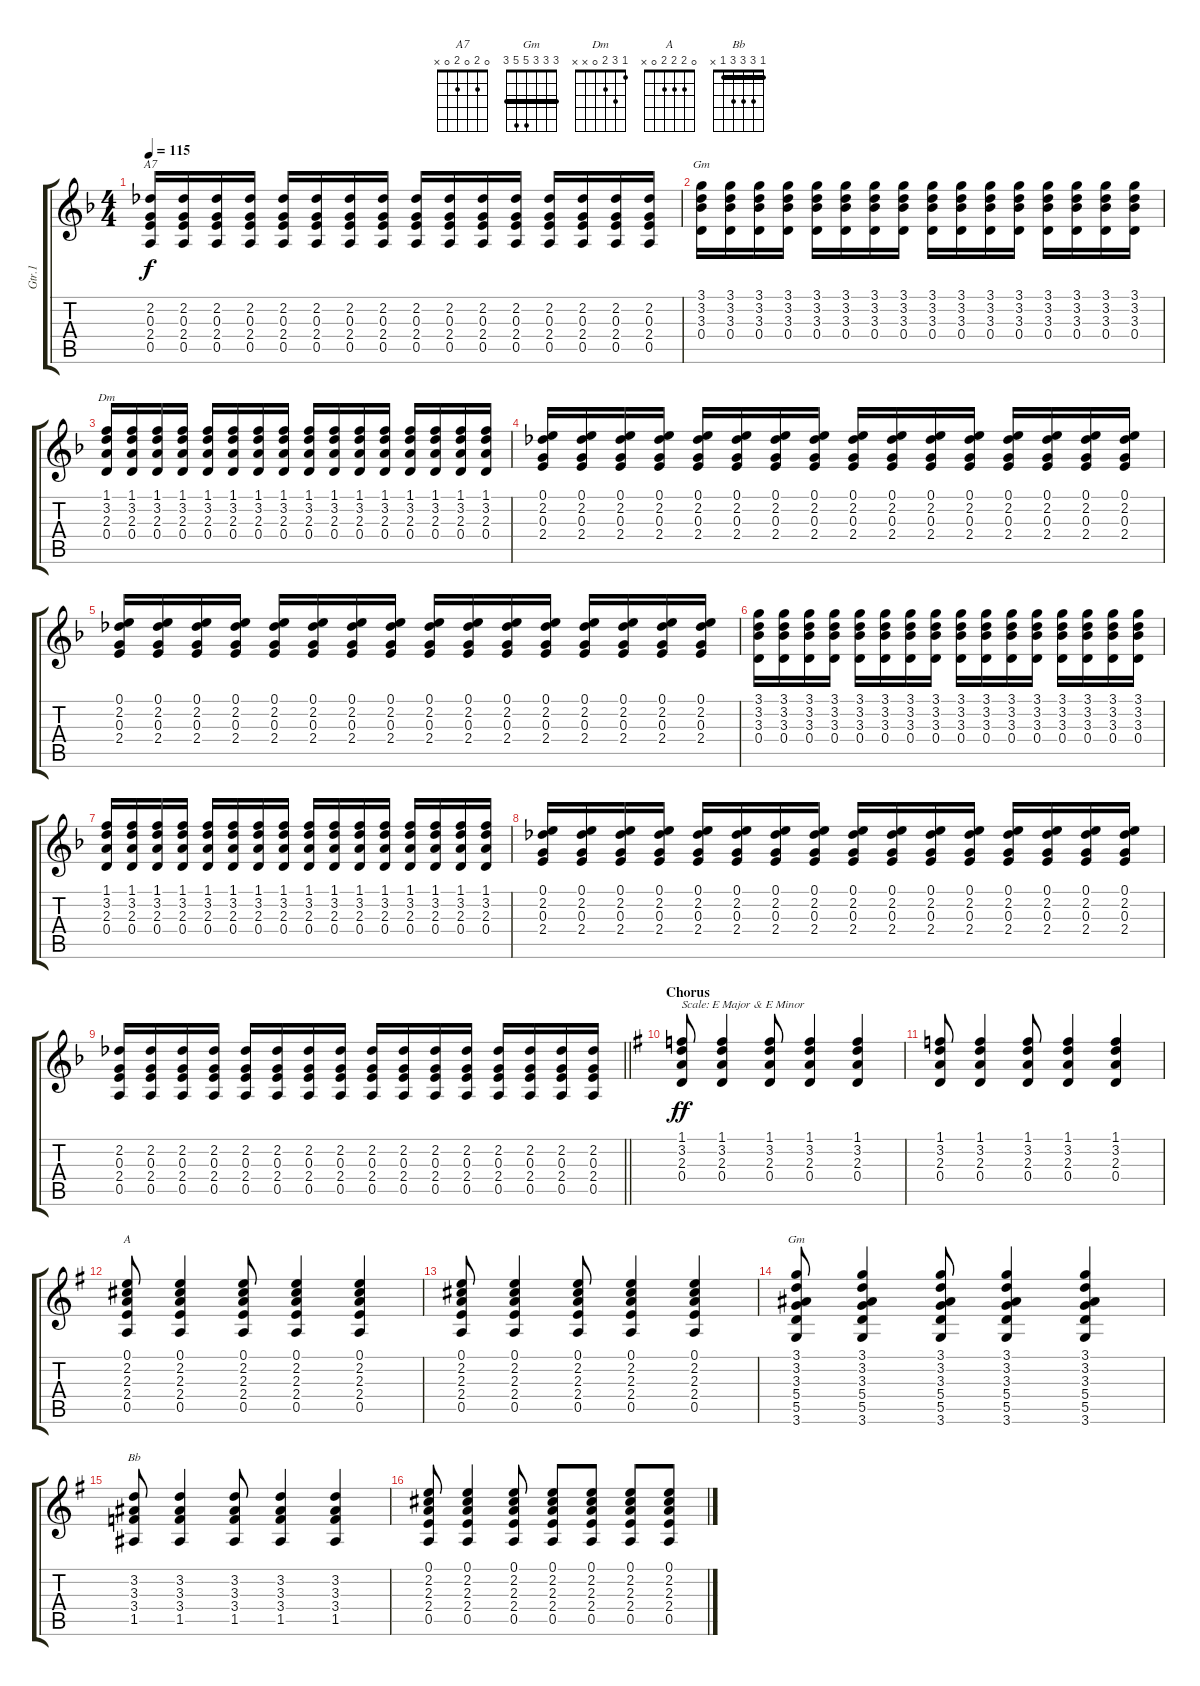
\track ("Gtr.1" "Gtr.1") {instrument electricguitarclean}
\staff {score tabs}
\tuning (E4 B3 G3 D3 A2 E2) {hide}
\chord ("A7" 0 2 0 2 0 x)
\chord ("Gm" 3 3 3 0 x 3) {barre 3}
\chord ("Dm" 1 3 2 0 x x)
\chord ("A" 0 2 2 2 0 x)
\chord ("Gm" 3 3 3 5 5 3) {barre 3}
\chord ("Bb" 1 3 3 3 1 x) {barre 1}
\ts (4 4)
\tempo 115
\clef g2
\ks dminor
(2.2 0.3 2.4 0.5).16{ch "A7" dy f} (2.2 0.3 2.4 0.5).16 (2.2 0.3 2.4 0.5).16 (2.2 0.3 2.4 0.5).16 (2.2 0.3 2.4 0.5).16 (2.2 0.3 2.4 0.5).16 (2.2 0.3 2.4 0.5).16 (2.2 0.3 2.4 0.5).16 (2.2 0.3 2.4 0.5).16 (2.2 0.3 2.4 0.5).16 (2.2 0.3 2.4 0.5).16 (2.2 0.3 2.4 0.5).16 (2.2 0.3 2.4 0.5).16 (2.2 0.3 2.4 0.5).16 (2.2 0.3 2.4 0.5).16 (2.2 0.3 2.4 0.5).16 |
(3.1 3.2 3.3 0.4).16{ch "Gm"} (3.1 3.2 3.3 0.4).16 (3.1 3.2 3.3 0.4).16 (3.1 3.2 3.3 0.4).16 (3.1 3.2 3.3 0.4).16 (3.1 3.2 3.3 0.4).16 (3.1 3.2 3.3 0.4).16 (3.1 3.2 3.3 0.4).16 (3.1 3.2 3.3 0.4).16 (3.1 3.2 3.3 0.4).16 (3.1 3.2 3.3 0.4).16 (3.1 3.2 3.3 0.4).16 (3.1 3.2 3.3 0.4).16 (3.1 3.2 3.3 0.4).16 (3.1 3.2 3.3 0.4).16 (3.1 3.2 3.3 0.4).16 |
(1.1 3.2 2.3 0.4).16{ch "Dm"} (1.1 3.2 2.3 0.4).16 (1.1 3.2 2.3 0.4).16 (1.1 3.2 2.3 0.4).16 (1.1 3.2 2.3 0.4).16 (1.1 3.2 2.3 0.4).16 (1.1 3.2 2.3 0.4).16 (1.1 3.2 2.3 0.4).16 (1.1 3.2 2.3 0.4).16 (1.1 3.2 2.3 0.4).16 (1.1 3.2 2.3 0.4).16 (1.1 3.2 2.3 0.4).16 (1.1 3.2 2.3 0.4).16 (1.1 3.2 2.3 0.4).16 (1.1 3.2 2.3 0.4).16 (1.1 3.2 2.3 0.4).16 |
(0.1 2.2 0.3 2.4).16 (0.1 2.2 0.3 2.4).16 (0.1 2.2 0.3 2.4).16 (0.1 2.2 0.3 2.4).16 (0.1 2.2 0.3 2.4).16 (0.1 2.2 0.3 2.4).16 (0.1 2.2 0.3 2.4).16 (0.1 2.2 0.3 2.4).16 (0.1 2.2 0.3 2.4).16 (0.1 2.2 0.3 2.4).16 (0.1 2.2 0.3 2.4).16 (0.1 2.2 0.3 2.4).16 (0.1 2.2 0.3 2.4).16 (0.1 2.2 0.3 2.4).16 (0.1 2.2 0.3 2.4).16 (0.1 2.2 0.3 2.4).16 |
(0.1 2.2 0.3 2.4).16 (0.1 2.2 0.3 2.4).16 (0.1 2.2 0.3 2.4).16 (0.1 2.2 0.3 2.4).16 (0.1 2.2 0.3 2.4).16 (0.1 2.2 0.3 2.4).16 (0.1 2.2 0.3 2.4).16 (0.1 2.2 0.3 2.4).16 (0.1 2.2 0.3 2.4).16 (0.1 2.2 0.3 2.4).16 (0.1 2.2 0.3 2.4).16 (0.1 2.2 0.3 2.4).16 (0.1 2.2 0.3 2.4).16 (0.1 2.2 0.3 2.4).16 (0.1 2.2 0.3 2.4).16 (0.1 2.2 0.3 2.4).16 |
(3.1 3.2 3.3 0.4).16 (3.1 3.2 3.3 0.4).16 (3.1 3.2 3.3 0.4).16 (3.1 3.2 3.3 0.4).16 (3.1 3.2 3.3 0.4).16 (3.1 3.2 3.3 0.4).16 (3.1 3.2 3.3 0.4).16 (3.1 3.2 3.3 0.4).16 (3.1 3.2 3.3 0.4).16 (3.1 3.2 3.3 0.4).16 (3.1 3.2 3.3 0.4).16 (3.1 3.2 3.3 0.4).16 (3.1 3.2 3.3 0.4).16 (3.1 3.2 3.3 0.4).16 (3.1 3.2 3.3 0.4).16 (3.1 3.2 3.3 0.4).16 |
(1.1 3.2 2.3 0.4).16 (1.1 3.2 2.3 0.4).16 (1.1 3.2 2.3 0.4).16 (1.1 3.2 2.3 0.4).16 (1.1 3.2 2.3 0.4).16 (1.1 3.2 2.3 0.4).16 (1.1 3.2 2.3 0.4).16 (1.1 3.2 2.3 0.4).16 (1.1 3.2 2.3 0.4).16 (1.1 3.2 2.3 0.4).16 (1.1 3.2 2.3 0.4).16 (1.1 3.2 2.3 0.4).16 (1.1 3.2 2.3 0.4).16 (1.1 3.2 2.3 0.4).16 (1.1 3.2 2.3 0.4).16 (1.1 3.2 2.3 0.4).16 |
(0.1 2.2 0.3 2.4).16 (0.1 2.2 0.3 2.4).16 (0.1 2.2 0.3 2.4).16 (0.1 2.2 0.3 2.4).16 (0.1 2.2 0.3 2.4).16 (0.1 2.2 0.3 2.4).16 (0.1 2.2 0.3 2.4).16 (0.1 2.2 0.3 2.4).16 (0.1 2.2 0.3 2.4).16 (0.1 2.2 0.3 2.4).16 (0.1 2.2 0.3 2.4).16 (0.1 2.2 0.3 2.4).16 (0.1 2.2 0.3 2.4).16 (0.1 2.2 0.3 2.4).16 (0.1 2.2 0.3 2.4).16 (0.1 2.2 0.3 2.4).16 |
\barLineRight lightlight
(2.2 0.3 2.4 0.5).16{volume 16 instrument electricguitarclean} (2.2 0.3 2.4 0.5).16 (2.2 0.3 2.4 0.5).16 (2.2 0.3 2.4 0.5).16 (2.2 0.3 2.4 0.5).16 (2.2 0.3 2.4 0.5).16 (2.2 0.3 2.4 0.5).16 (2.2 0.3 2.4 0.5).16 (2.2 0.3 2.4 0.5).16 (2.2 0.3 2.4 0.5).16 (2.2 0.3 2.4 0.5).16 (2.2 0.3 2.4 0.5).16 (2.2 0.3 2.4 0.5).16 (2.2 0.3 2.4 0.5).16 (2.2 0.3 2.4 0.5).16 (2.2 0.3 2.4 0.5).16 |
\section ("" "Chorus")
\ks g
(1.1 3.2 2.3 0.4).8{txt "Scale: E Major & E Minor" dy ff} (1.1 3.2 2.3 0.4).4 (1.1 3.2 2.3 0.4).8 (1.1 3.2 2.3 0.4).4 (1.1 3.2 2.3 0.4).4 |
(1.1 3.2 2.3 0.4).8 (1.1 3.2 2.3 0.4).4 (1.1 3.2 2.3 0.4).8 (1.1 3.2 2.3 0.4).4 (1.1 3.2 2.3 0.4).4 |
(0.1 2.2 2.3 2.4 0.5).8{ch "A"} (0.1 2.2 2.3 2.4 0.5).4 (0.1 2.2 2.3 2.4 0.5).8 (0.1 2.2 2.3 2.4 0.5).4 (0.1 2.2 2.3 2.4 0.5).4 |
(0.1 2.2 2.3 2.4 0.5).8 (0.1 2.2 2.3 2.4 0.5).4 (0.1 2.2 2.3 2.4 0.5).8 (0.1 2.2 2.3 2.4 0.5).4 (0.1 2.2 2.3 2.4 0.5).4 |
(3.1 3.2 3.3 5.4 5.5 3.6).8{ch "Gm"} (3.1 3.2 3.3 5.4 5.5 3.6).4 (3.1 3.2 3.3 5.4 5.5 3.6).8 (3.1 3.2 3.3 5.4 5.5 3.6).4 (3.1 3.2 3.3 5.4 5.5 3.6).4 |
(3.2 3.3 3.4 1.5).8{ch "Bb"} (3.2 3.3 3.4 1.5).4 (3.2 3.3 3.4 1.5).8 (3.2 3.3 3.4 1.5).4 (3.2 3.3 3.4 1.5).4 |
(0.1 2.2 2.3 2.4 0.5).8 (0.1 2.2 2.3 2.4 0.5).4 (0.1 2.2 2.3 2.4 0.5).8 (0.1 2.2 2.3 2.4 0.5).8 (0.1 2.2 2.3 2.4 0.5).8 (0.1 2.2 2.3 2.4 0.5).8 (0.1 2.2 2.3 2.4 0.5).8
